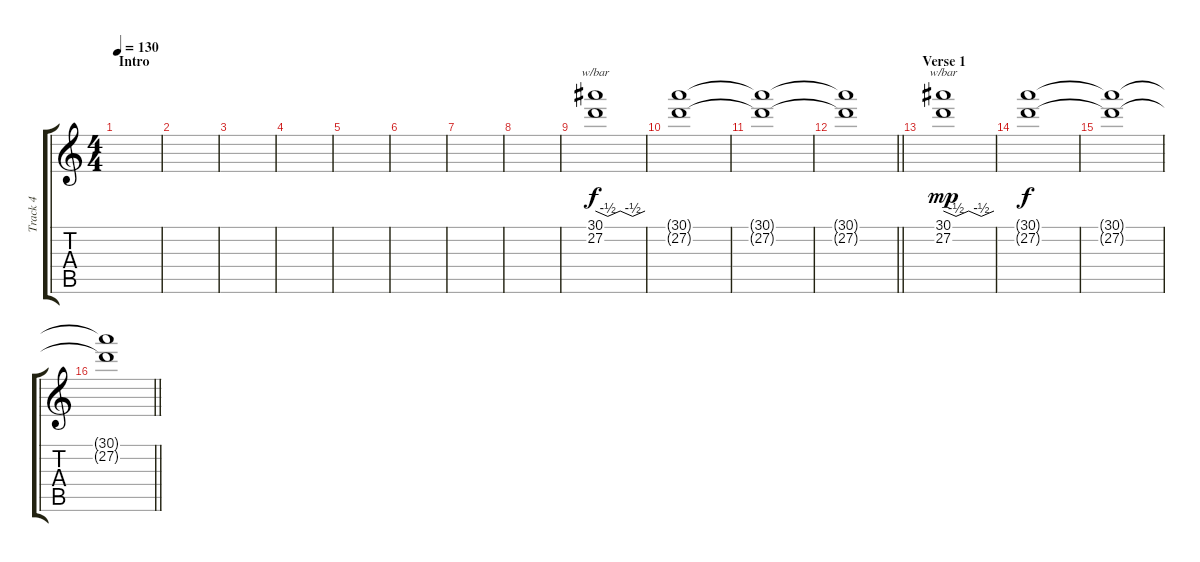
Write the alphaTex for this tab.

\track ("Track 4" "Track 4") {instrument pad2warm}
\staff {score tabs}
\tuning (E4 B3 G3 D3 A2 E2) {hide}
\ts (4 4)
\section ("" "Intro")
\tempo 130
\clef g2
\ks c
|
|
|
|
|
|
|
|
(30.1 27.2).1{tbe (custom default 0 0 15 -2 30 0 45 -2 60 0)} |
(30.1{t} 27.2{t}).1{dy f} |
(30.1{t} 27.2{t}).1 |
\barLineRight lightlight
(30.1{t} 27.2{t}).1 |
\section ("" "Verse 1")
(30.1 27.2).1{tbe (custom default 0 0 15 -2 30 0 45 -2 60 0) dy mp} |
(30.1{t} 27.2{t}).1{dy f} |
(30.1{t} 27.2{t}).1 |
\barLineRight lightlight
(30.1{t} 27.2{t}).1
